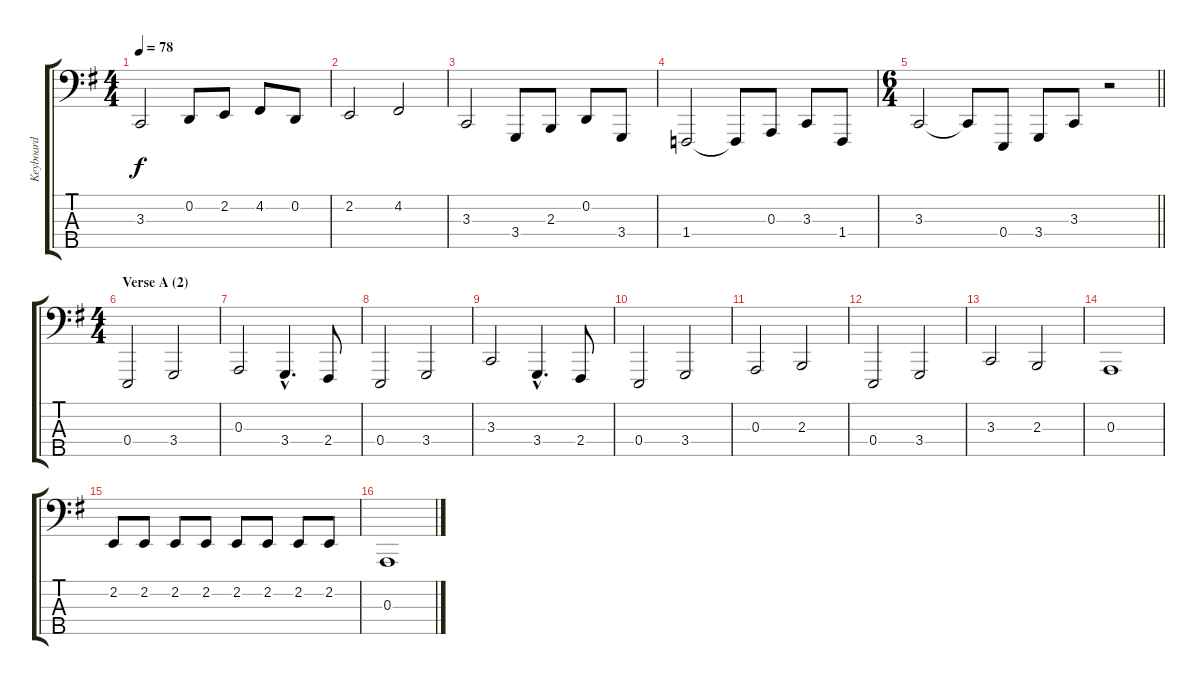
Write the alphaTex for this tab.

\track ("Keyboard" "Keyboard") {instrument brasssection}
\staff {score tabs}
\tuning (G2 D2 A1 E1 B0) {hide}
\ts (4 4)
\tempo 78
\clef f4
\ks g
3.3.2{dy f} 0.2.8 2.2.8 4.2.8 0.2.8 |
2.2.2 4.2.2 |
3.3.2 3.4.8 2.3.8 0.2.8 3.4.8 |
1.4.2 1.4{t}.8 0.3.8 3.3.8 1.4.8 |
\ts (6 4)
\barLineRight lightlight
3.3.2 3.3{t}.8 0.4.8 3.4.8 3.3.8 r.2 |
\ts (4 4)
\section ("" "Verse A (2)")
0.4.2 3.4.2 |
0.3.2 3.4{hac}.4{d} 2.4.8 |
0.4.2 3.4.2 |
3.3.2 3.4{hac}.4{d} 2.4.8 |
0.4.2 3.4.2 |
0.3.2 2.3.2 |
0.4.2 3.4.2 |
3.3.2 2.3.2 |
0.3.1 |
2.2.8 2.2.8 2.2.8 2.2.8 2.2.8 2.2.8 2.2.8 2.2.8 |
0.3.1
